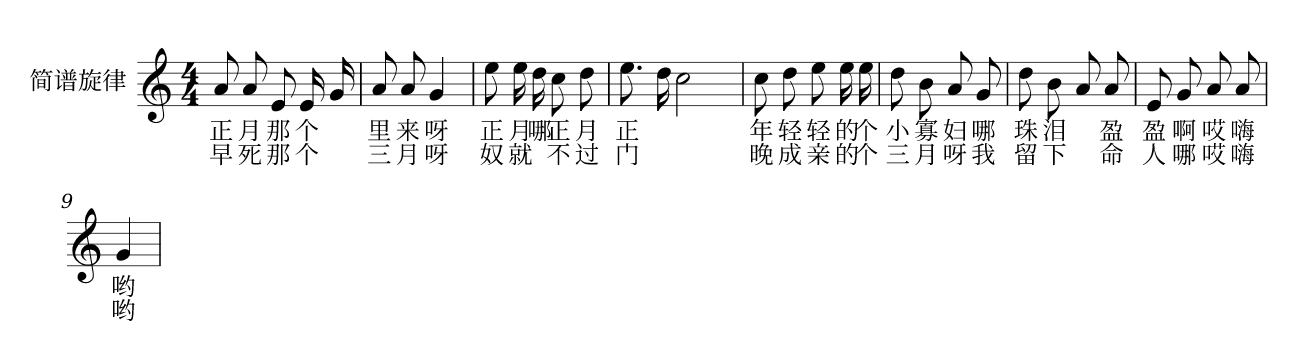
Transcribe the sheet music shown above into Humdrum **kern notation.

**kern	**text	**text
*part1	*part1	*part1
*staff1	*staff1	*staff1
*I"简谱旋律	*	*
*k[]	*	*
*M4/4	*	*
=1	=1	=1
8a	正	早
8a	月	死
8e	那	那
16e	个	个
16g	.	.
=2	=2	=2
8a	里	三
8a	来	月
4g	呀	呀
=3	=3	=3
8ee	正	奴
16ee	月	就
16dd	哪	.
8cc	正	不
8dd	月	过
=4	=4	=4
8.ee	正	门
16dd	.	.
2cc	.	.
=5	=5	=5
8cc	年	晚
8dd	轻	成
8ee	轻	亲
16ee	的	的
16ee	个	个
=6	=6	=6
8dd	小	三
8b	寡	月
8a	妇	呀
8g	哪	我
=7	=7	=7
8dd	珠	留
8b	泪	下
8a	.	.
8a	盈	命
=8	=8	=8
8e	盈	人
8g	啊	哪
8a	哎	哎
8a	嗨	嗨
=9	=9	=9
4g	哟	哟
=	=	=
*-	*-	*-
